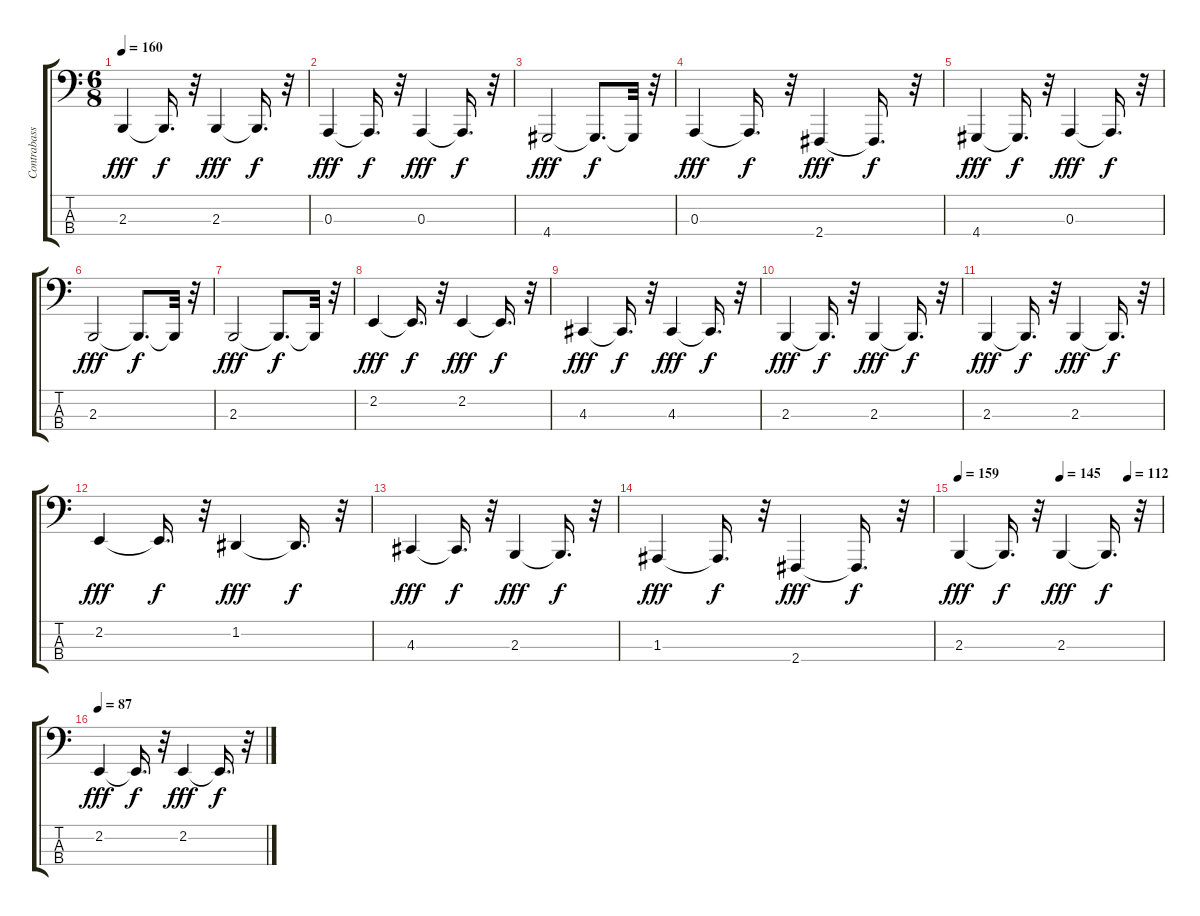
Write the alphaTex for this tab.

\track ("Contrabasses" "Contrabass") {instrument pizzicatostrings}
\staff {score tabs}
\tuning (G2 D2 A1 E1) {hide}
\ts (6 8)
\tempo 160
\clef f4
\ks c
2.3.4{dy fff} 2.3{t}.16{d dy f} r.32 2.3.4{dy fff} 2.3{t}.16{d dy f} r.32 |
0.3.4{dy fff} 0.3{t}.16{d dy f} r.32 0.3.4{dy fff} 0.3{t}.16{d dy f} r.32 |
4.4.2{dy fff} 4.4{t}.8{d dy f} 4.4{t}.32 r.32 |
0.3.4{dy fff} 0.3{t}.16{d dy f} r.32 2.4.4{dy fff} 2.4{t}.16{d dy f} r.32 |
4.4.4{dy fff} 4.4{t}.16{d dy f} r.32 0.3.4{dy fff} 0.3{t}.16{d dy f} r.32 |
2.3.2{dy fff} 2.3{t}.8{d dy f} 2.3{t}.32 r.32 |
2.3.2{dy fff} 2.3{t}.8{d dy f} 2.3{t}.32 r.32 |
2.2.4{dy fff} 2.2{t}.16{d dy f} r.32 2.2.4{dy fff} 2.2{t}.16{d dy f} r.32 |
4.3.4{dy fff} 4.3{t}.16{d dy f} r.32 4.3.4{dy fff} 4.3{t}.16{d dy f} r.32 |
2.3.4{dy fff} 2.3{t}.16{d dy f} r.32 2.3.4{dy fff} 2.3{t}.16{d dy f} r.32 |
2.3.4{dy fff} 2.3{t}.16{d dy f} r.32 2.3.4{dy fff} 2.3{t}.16{d dy f} r.32 |
2.2.4{dy fff} 2.2{t}.16{d dy f} r.32 1.2.4{dy fff} 1.2{t}.16{d dy f} r.32 |
4.3.4{dy fff} 4.3{t}.16{d dy f} r.32 2.3.4{dy fff} 2.3{t}.16{d dy f} r.32 |
1.3.4{dy fff} 1.3{t}.16{d dy f} r.32 2.4.4{dy fff} 2.4{t}.16{d dy f} r.32 |
\tempo 159
\tempo (145 0.5)
\tempo (112 0.8333333333333334)
2.3.4{dy fff} 2.3{t}.16{d dy f} r.32 2.3.4{dy fff} 2.3{t}.16{d dy f} r.32 |
\tempo 87
2.2.4{dy fff} 2.2{t}.16{d dy f} r.32 2.2.4{dy fff} 2.2{t}.16{d dy f} r.32
